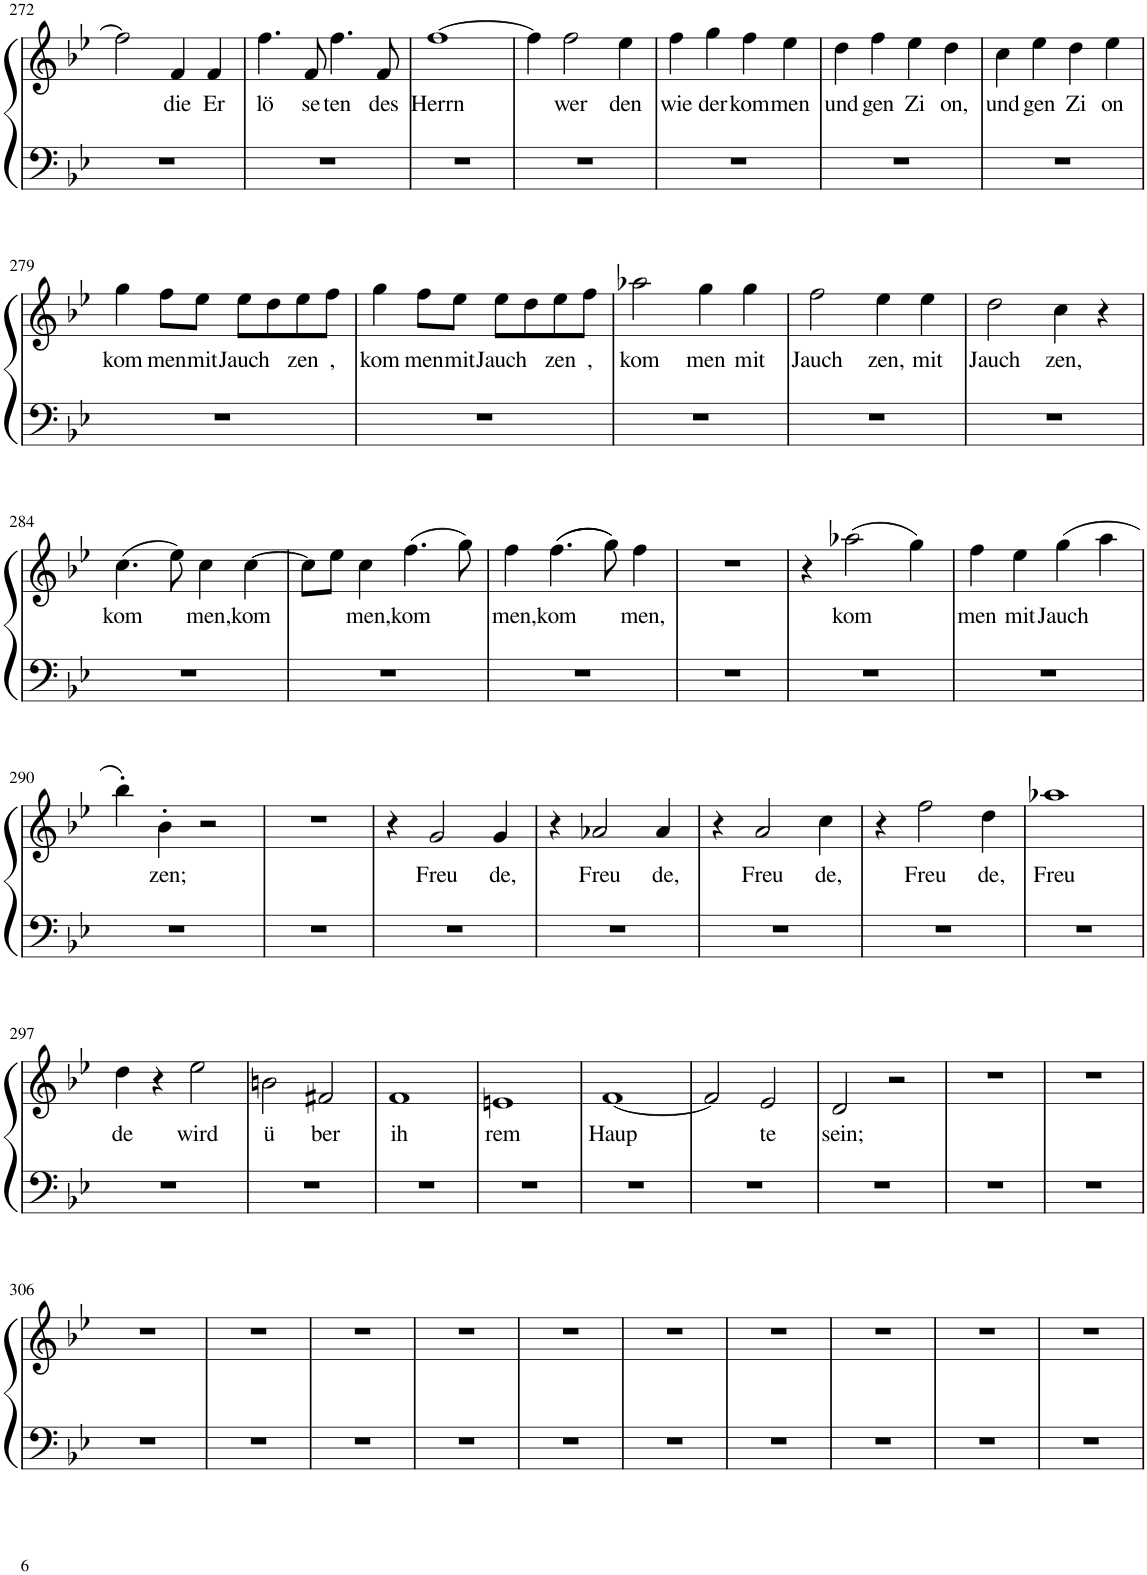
**kern	**kern	**text
*part1	*part1	*part1
*staff2	*staff1	*staff1
*I"Piano	*	*
*I'Pno.	*	*
!!LO:PB:g=z
*clefF4	*clefG2	*
*k[b-e-]	*k[b-e-]	*
*M4/4	*M4/4	*
*met(c)	*met(c)	*
=272	=272	=272
1r	2ff\]	.
!	!	!LO:LY:b
.	4f/	die
!	!	!LO:LY:b
.	4f/	Er
=273	=273	=273
!	!	!LO:LY:b
1r	4.ff\	lö
!	!	!LO:LY:b
.	8f/	se
!	!	!LO:LY:b
.	4.ff\	ten
!	!	!LO:LY:b
.	8f/	des
=274	=274	=274
!	!	!LO:LY:b
1r	[1ff	Herrn
=275	=275	=275
1r	4ff\]	.
!	!	!LO:LY:b
.	2ff\	wer
!	!	!LO:LY:b
.	4ee-\	den
=276	=276	=276
!	!	!LO:LY:b
1r	4ff\	wie
!	!	!LO:LY:b
.	4gg\	der
!	!	!LO:LY:b
.	4ff\	kom
!	!	!LO:LY:b
.	4ee-\	men
=277	=277	=277
!	!	!LO:LY:b
1r	4dd\	und
!	!	!LO:LY:b
.	4ff\	gen
!	!	!LO:LY:b
.	4ee-\	Zi
!	!	!LO:LY:b
.	4dd\	on,
=278	=278	=278
!	!	!LO:LY:b
1r	4cc\	und
!	!	!LO:LY:b
.	4ee-\	gen
!	!	!LO:LY:b
.	4dd\	Zi
!	!	!LO:LY:b
.	4ee-\	on
!!LO:LB:g=z
=279	=279	=279
!	!	!LO:LY:b
1r	4gg\	kom
!	!	!LO:LY:b
.	8ff\L	men
!	!	!LO:LY:b
.	8ee-\J	mit
!	!	!LO:LY:b
.	8ee-\L	Jauch
.	8dd\	.
!	!	!LO:LY:b
.	8ee-\	zen
!	!	!LO:LY:b
.	8ff\J	,
=280	=280	=280
!	!	!LO:LY:b
1r	4gg\	kom
!	!	!LO:LY:b
.	8ff\L	men
!	!	!LO:LY:b
.	8ee-\J	mit
!	!	!LO:LY:b
.	8ee-\L	Jauch
.	8dd\	.
!	!	!LO:LY:b
.	8ee-\	zen
!	!	!LO:LY:b
.	8ff\J	,
=281	=281	=281
!	!	!LO:LY:b
1r	2aa-X\	kom
!	!	!LO:LY:b
.	4gg\	men
!	!	!LO:LY:b
.	4gg\	mit
=282	=282	=282
!	!	!LO:LY:b
1r	2ff\	Jauch
!	!	!LO:LY:b
.	4ee-\	zen,
!	!	!LO:LY:b
.	4ee-\	mit
=283	=283	=283
!	!	!LO:LY:b
1r	2dd\	Jauch
!	!	!LO:LY:b
.	4cc\	zen,
.	4r	.
!!LO:LB:g=z
=284	=284	=284
!	!	!LO:LY:b
1r	(4.cc\	kom
.	8ee-\)	.
!	!	!LO:LY:b
.	4cc\	men,
!	!	!LO:LY:b
.	[4cc\	kom
=285	=285	=285
1r	8cc\L]	.
.	8ee-\J	.
!	!	!LO:LY:b
.	4cc\	men,
!	!	!LO:LY:b
.	(4.ff\	kom
.	8gg\)	.
=286	=286	=286
!	!	!LO:LY:b
1r	4ff\	men,
!	!	!LO:LY:b
.	((4.ff\	kom
.	8gg\))	.
!	!	!LO:LY:b
.	4ff\	men,
=287	=287	=287
1r	1r	.
=288	=288	=288
1r	4r	.
!	!	!LO:LY:b
.	(2aa-X\	kom
.	4gg\)	.
=289	=289	=289
!	!	!LO:LY:b
1r	4ff\	men
!	!	!LO:LY:b
.	4ee-\	mit
!	!	!LO:LY:b
.	(4gg\	Jauch
.	4aa\	.
!!LO:LB:g=z
=290	=290	=290
1r	4bb-'\)	.
!	!	!LO:LY:b
.	4b-'\	zen;
.	2r	.
=291	=291	=291
1r	1r	.
=292	=292	=292
1r	4r	.
!	!	!LO:LY:b
.	2g/	Freu
!	!	!LO:LY:b
.	4g/	de,
=293	=293	=293
1r	4r	.
!	!	!LO:LY:b
.	2a-X/	Freu
!	!	!LO:LY:b
.	4a-/	de,
=294	=294	=294
1r	4r	.
!	!	!LO:LY:b
.	2a/	Freu
!	!	!LO:LY:b
.	4cc\	de,
=295	=295	=295
1r	4r	.
!	!	!LO:LY:b
.	2ff\	Freu
!	!	!LO:LY:b
.	4dd\	de,
=296	=296	=296
!	!	!LO:LY:b
1r	1aa-X	Freu
!!LO:LB:g=z
=297	=297	=297
!	!	!LO:LY:b
1r	4dd\	de
.	4r	.
!	!	!LO:LY:b
.	2ee-\	wird
=298	=298	=298
!	!	!LO:LY:b
1r	2bn\	ü
!	!	!LO:LY:b
.	2f#X/	ber
=299	=299	=299
!	!	!LO:LY:b
1r	1f	ih
=300	=300	=300
!	!	!LO:LY:b
1r	1en	rem
=301	=301	=301
!	!	!LO:LY:b
1r	[1f	Haup
=302	=302	=302
1r	2f/]	.
!	!	!LO:LY:b
.	2e-/	te
=303	=303	=303
!	!	!LO:LY:b
1r	2d/	sein;
.	2r	.
=304	=304	=304
1r	1r	.
=305	=305	=305
1r	1r	.
!!LO:LB:g=z
=306	=306	=306
1r	1r	.
=307	=307	=307
1r	1r	.
=308	=308	=308
1r	1r	.
=309	=309	=309
1r	1r	.
=310	=310	=310
1r	1r	.
=311	=311	=311
1r	1r	.
=312	=312	=312
1r	1r	.
=313	=313	=313
1r	1r	.
=314	=314	=314
1r	1r	.
=315	=315	=315
1r	1r	.
=	=	=
*-	*-	*-
